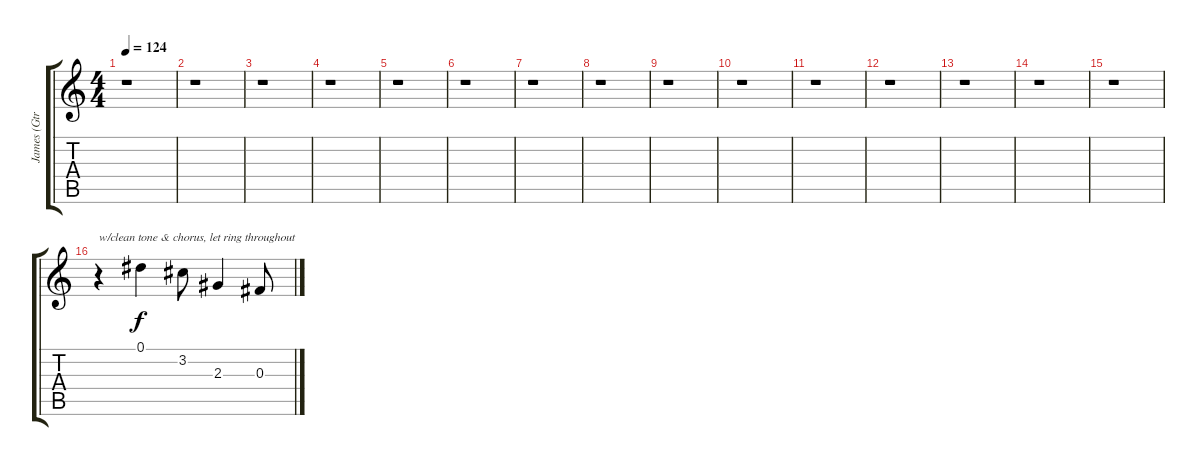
\track ("James (Gtr. 2 Clean)" "James (Gtr") {instrument electricguitarclean}
\staff {score tabs}
\tuning (Eb4 Bb3 Gb3 Db3 Ab2 Eb2) {hide}
\ts (4 4)
\tempo 124
\clef g2
\ks c
r.1{dy f} |
r.1 |
r.1 |
r.1 |
r.1 |
r.1 |
r.1 |
r.1 |
r.1 |
r.1 |
r.1 |
r.1 |
r.1 |
r.1 |
r.1 |
r.4{txt "w/clean tone & chorus, let ring throughout"} 0.1.4 3.2.8 2.3.4 0.3.8
